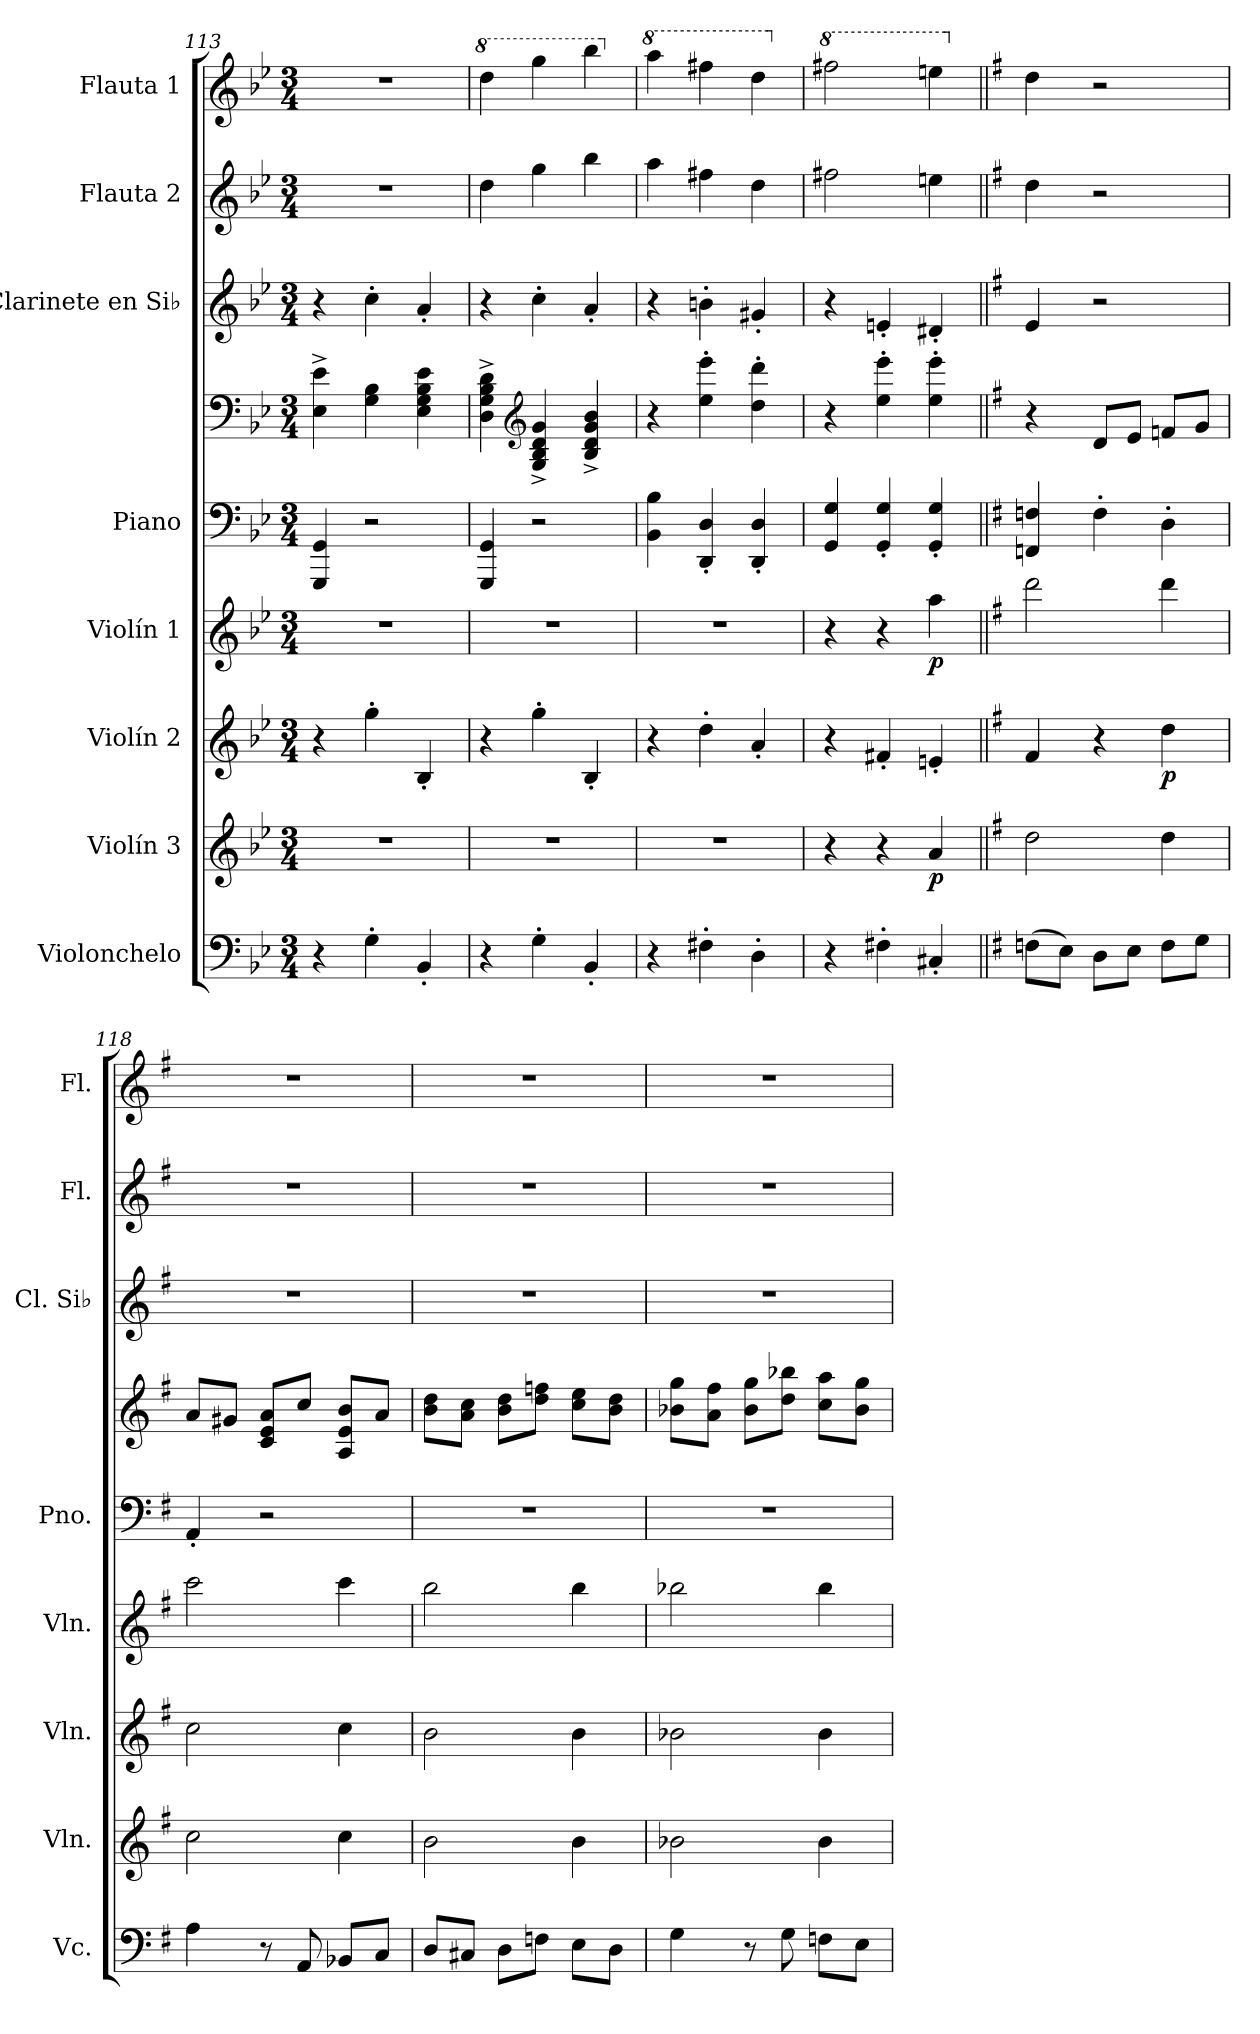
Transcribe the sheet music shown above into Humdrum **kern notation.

**kern	**kern	**dynam	**kern	**dynam	**kern	**dynam	**kern	**kern	**kern	**kern	**kern
*part8	*part7	*part7	*part6	*part6	*part5	*part5	*part4	*part4	*part3	*part2	*part1
*staff9	*staff8	*staff8	*staff7	*staff7	*staff6	*staff6	*staff5	*staff4	*staff3	*staff2	*staff1
*I"Violonchelo	*I"Violín 3	*	*I"Violín 2	*	*I"Violín 1	*	*I"Piano	*	*I"Clarinete en Si♭	*I"Flauta 2	*I"Flauta 1
*I'Vc.	*I'Vln.	*	*I'Vln.	*	*I'Vln.	*	*I'Pno.	*	*I'Cl. Si♭	*I'Fl.	*I'Fl.
!!LO:PB:g=z
*clefF4	*clefG2	*	*clefG2	*	*clefG2	*	*clefF4	*clefF4	*clefG2	*clefG2	*clefG2
*	*	*	*	*	*	*	*	*	*ITrd1c2	*	*
*k[b-e-]	*k[b-e-]	*	*k[b-e-]	*	*k[b-e-]	*	*k[b-e-]	*k[b-e-]	*k[b-e-a-d-]	*k[b-e-]	*k[b-e-]
*M3/4	*M3/4	*	*M3/4	*	*M3/4	*	*M3/4	*M3/4	*M3/4	*M3/4	*M3/4
=113	=113	=113	=113	=113	=113	=113	=113	=113	=113	=113	=113
4r	2.r	.	4r	.	2.r	.	4GGG/ 4GG/	4E-\^ 4e-\^	4r	2.r	2.r
4G'\	.	.	4gg'\	.	.	.	2r	4G\ 4B-\	4b-'\	.	.
4BB-'/	.	.	4B-'/	.	.	.	.	4E-\ 4G\ 4B-\ 4e-\	4g'/	.	.
=114	=114	=114	=114	=114	=114	=114	=114	=114	=114	=114	=114
*	*	*	*	*	*	*	*	*	*	*	*8va
4r	2.r	.	4r	.	2.r	.	4GGG/ 4GG/	4D\^ 4G\^ 4B-\^ 4d\^	4r	4dd\	4ddd\
*	*	*	*	*	*	*	*	*clefG2	*	*	*
4G'\	.	.	4gg'\	.	.	.	2r	4G/^ 4B-/^ 4d/^ 4g/^	4b-'\	4gg\	4ggg\
4BB-'/	.	.	4B-'/	.	.	.	.	4B-/^ 4d/^ 4g/^ 4b-/^	4g'/	4bb-\	4bbb-\
=115	=115	=115	=115	=115	=115	=115	=115	=115	=115	=115	=115
*	*	*	*	*	*	*	*	*	*	*	*X8va
*	*	*	*	*	*	*	*	*	*	*	*8va
4r	2.r	.	4r	.	2.r	.	4BB-\ 4B-\	4r	4r	4aa\	4aaa\
4F#X'\	.	.	4dd'\	.	.	.	4DD/' 4D/'	4ee-\' 4eee-\'	4an'\	4ff#X\	4fff#X\
4D'\	.	.	4a'/	.	.	.	4DD/' 4D/'	4dd\' 4ddd\'	4f#X'/	4dd\	4ddd\
=116	=116	=116	=116	=116	=116	=116	=116	=116	=116	=116	=116
*	*	*	*	*	*	*	*	*	*	*	*X8va
*	*	*	*	*	*	*	*	*	*	*	*8va
4r	4r	.	4r	.	4r	.	4GG/ 4G/	4r	4r	2ff#X\	2fff#X\
4F#X'\	4r	.	4f#X'/	.	4r	.	4GG/' 4G/'	4ee-\' 4eee-\'	4dn'/	.	.
!	!	!LO:DY:b	!	!	!	!LO:DY:b	!	!	!	!	!
4C#X'/	4a/	p	4en'/	.	4aa\	p	4GG/' 4G/'	4ee-\' 4eee-\'	4c#X'/	4een\	4eeen\
=117||	=117||	=117||	=117||	=117||	=117||	=117||	=117||	=117||	=117||	=117||	=117||
*k[f#]	*k[f#]	*	*k[f#]	*	*k[f#]	*	*k[f#]	*k[f#]	*k[b-]	*k[f#]	*k[f#]
*	*	*	*	*	*	*	*	*	*	*	*X8va
*	*	*	*	*	*	*	*	*	*	*	*8va
(>8Fn\L	2dd\	.	4f#/	.	2ddd\	.	4FFn/ 4Fn/	4r	4d/	4dd\	4ddd\
8E\J)	.	.	.	.	.	.	.	.	.	.	.
8D\L	.	.	4r	.	.	.	4F'\	8d/L	2r	2r	2r
8E\J	.	.	.	.	.	.	.	8e/J	.	.	.
!	!	!	!	!LO:DY:b	!	!	!	!	!	!	!
8F\L	4dd\	.	4dd\	p	4ddd\	.	4D'\	8fn/L	.	.	.
8G\J	.	.	.	.	.	.	.	8g/J	.	.	.
=118	=118	=118	=118	=118	=118	=118	=118	=118	=118	=118	=118
*	*	*	*	*	*	*	*	*	*	*	*X8va
4A\	2cc\	.	2cc\	.	2ccc\	.	4AA'/	8a/L	2.r	2.r	2.r
.	.	.	.	.	.	.	.	8g#X/J	.	.	.
8r	.	.	.	.	.	.	2r	8c/ 8e/ 8a/L	.	.	.
8AA/	.	.	.	.	.	.	.	8cc/J	.	.	.
8BB-X/L	4cc\	.	4cc\	.	4ccc\	.	.	8A/ 8e/ 8b/L	.	.	.
8C/J	.	.	.	.	.	.	.	8a/J	.	.	.
!!LO:PB:g=z
=119	=119	=119	=119	=119	=119	=119	=119	=119	=119	=119	=119
8D/L	2b\	.	2b\	.	2bb\	.	2.r	8b\ 8dd\L	2.r	2.r	2.r
8C#X/J	.	.	.	.	.	.	.	8a\ 8cc\J	.	.	.
8D\L	.	.	.	.	.	.	.	8b\ 8dd\L	.	.	.
8Fn\J	.	.	.	.	.	.	.	8dd\ 8ffn\J	.	.	.
8E\L	4b\	.	4b\	.	4bb\	.	.	8cc\ 8ee\L	.	.	.
8D\J	.	.	.	.	.	.	.	8b\ 8dd\J	.	.	.
=120	=120	=120	=120	=120	=120	=120	=120	=120	=120	=120	=120
4G\	2b-X\	.	2b-X\	.	2bb-X\	.	2.r	8b-X\ 8gg\L	2.r	2.r	2.r
.	.	.	.	.	.	.	.	8a\ 8ff#\J	.	.	.
8r	.	.	.	.	.	.	.	8b-\ 8gg\L	.	.	.
8G\	.	.	.	.	.	.	.	8dd\ 8bb-X\J	.	.	.
8Fn\L	4b-\	.	4b-\	.	4bb-\	.	.	8cc\ 8aa\L	.	.	.
8E\J	.	.	.	.	.	.	.	8b-\ 8gg\J	.	.	.
=	=	=	=	=	=	=	=	=	=	=	=
*-	*-	*-	*-	*-	*-	*-	*-	*-	*-	*-	*-
